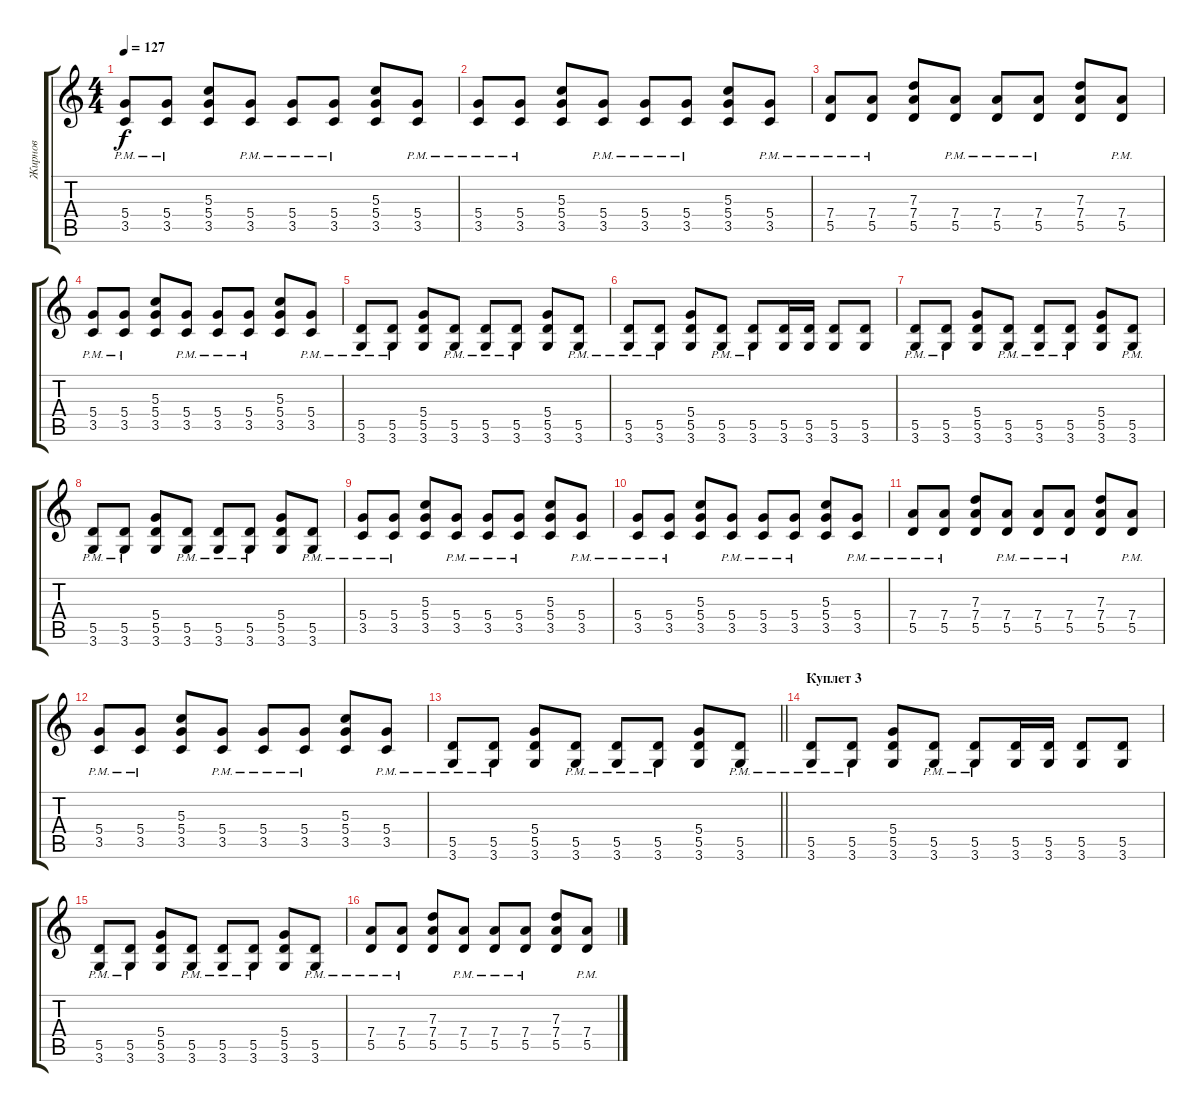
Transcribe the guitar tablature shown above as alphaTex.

\track ("Жирнов" "Жирнов") {instrument electricguitarclean}
\staff {score tabs}
\tuning (E4 B3 G3 D3 A2 E2) {hide}
\ts (4 4)
\tempo 127
\clef g2
\ks c
(5.4{pm} 3.5{pm}).8{dy f} (5.4{pm} 3.5{pm}).8 (5.3 5.4 3.5).8 (5.4{pm} 3.5{pm}).8 (5.4{pm} 3.5{pm}).8 (5.4{pm} 3.5{pm}).8 (5.3 5.4 3.5).8 (5.4{pm} 3.5{pm}).8 |
(5.4{pm} 3.5{pm}).8 (5.4{pm} 3.5{pm}).8 (5.3 5.4 3.5).8 (5.4{pm} 3.5{pm}).8 (5.4{pm} 3.5{pm}).8 (5.4{pm} 3.5{pm}).8 (5.3 5.4 3.5).8 (5.4{pm} 3.5{pm}).8 |
(7.4{pm} 5.5{pm}).8 (7.4{pm} 5.5{pm}).8 (7.3 7.4 5.5).8 (7.4{pm} 5.5{pm}).8 (7.4{pm} 5.5{pm}).8 (7.4{pm} 5.5{pm}).8 (7.3 7.4 5.5).8 (7.4{pm} 5.5{pm}).8 |
(5.4{pm} 3.5{pm}).8 (5.4{pm} 3.5{pm}).8 (5.3 5.4 3.5).8 (5.4{pm} 3.5{pm}).8 (5.4{pm} 3.5{pm}).8 (5.4{pm} 3.5{pm}).8 (5.3 5.4 3.5).8 (5.4{pm} 3.5{pm}).8 |
(5.5{pm} 3.6{pm}).8 (5.5{pm} 3.6{pm}).8 (5.4 5.5 3.6).8 (5.5{pm} 3.6{pm}).8 (5.5{pm} 3.6{pm}).8 (5.5{pm} 3.6{pm}).8 (5.4 5.5 3.6).8 (5.5{pm} 3.6{pm}).8 |
(5.5{pm} 3.6{pm}).8 (5.5{pm} 3.6{pm}).8 (5.4 5.5 3.6).8 (5.5{pm} 3.6{pm}).8 (5.5{pm} 3.6{pm}).8 (5.5 3.6).16 (5.5 3.6).16 (5.5 3.6).8 (5.5 3.6).8 |
(5.5{pm} 3.6{pm}).8 (5.5{pm} 3.6{pm}).8 (5.4 5.5 3.6).8 (5.5{pm} 3.6{pm}).8 (5.5{pm} 3.6{pm}).8 (5.5{pm} 3.6{pm}).8 (5.4 5.5 3.6).8 (5.5{pm} 3.6{pm}).8 |
(5.5{pm} 3.6{pm}).8 (5.5{pm} 3.6{pm}).8 (5.4 5.5 3.6).8 (5.5{pm} 3.6{pm}).8 (5.5{pm} 3.6{pm}).8 (5.5{pm} 3.6{pm}).8 (5.4 5.5 3.6).8 (5.5{pm} 3.6{pm}).8 |
(5.4{pm} 3.5{pm}).8 (5.4{pm} 3.5{pm}).8 (5.3 5.4 3.5).8 (5.4{pm} 3.5{pm}).8 (5.4{pm} 3.5{pm}).8 (5.4{pm} 3.5{pm}).8 (5.3 5.4 3.5).8 (5.4{pm} 3.5{pm}).8 |
(5.4{pm} 3.5{pm}).8 (5.4{pm} 3.5{pm}).8 (5.3 5.4 3.5).8 (5.4{pm} 3.5{pm}).8 (5.4{pm} 3.5{pm}).8 (5.4{pm} 3.5{pm}).8 (5.3 5.4 3.5).8 (5.4{pm} 3.5{pm}).8 |
(7.4{pm} 5.5{pm}).8 (7.4{pm} 5.5{pm}).8 (7.3 7.4 5.5).8 (7.4{pm} 5.5{pm}).8 (7.4{pm} 5.5{pm}).8 (7.4{pm} 5.5{pm}).8 (7.3 7.4 5.5).8 (7.4{pm} 5.5{pm}).8 |
(5.4{pm} 3.5{pm}).8 (5.4{pm} 3.5{pm}).8 (5.3 5.4 3.5).8 (5.4{pm} 3.5{pm}).8 (5.4{pm} 3.5{pm}).8 (5.4{pm} 3.5{pm}).8 (5.3 5.4 3.5).8 (5.4{pm} 3.5{pm}).8 |
\barLineRight lightlight
(5.5{pm} 3.6{pm}).8 (5.5{pm} 3.6{pm}).8 (5.4 5.5 3.6).8 (5.5{pm} 3.6{pm}).8 (5.5{pm} 3.6{pm}).8 (5.5{pm} 3.6{pm}).8 (5.4 5.5 3.6).8 (5.5{pm} 3.6{pm}).8 |
\section ("" "Куплет 3")
(5.5{pm} 3.6{pm}).8 (5.5{pm} 3.6{pm}).8 (5.4 5.5 3.6).8 (5.5{pm} 3.6{pm}).8 (5.5{pm} 3.6{pm}).8 (5.5 3.6).16 (5.5 3.6).16 (5.5 3.6).8 (5.5 3.6).8 |
(5.5{pm} 3.6{pm}).8 (5.5{pm} 3.6{pm}).8 (5.4 5.5 3.6).8 (5.5{pm} 3.6{pm}).8 (5.5{pm} 3.6{pm}).8 (5.5{pm} 3.6{pm}).8 (5.4 5.5 3.6).8 (5.5{pm} 3.6{pm}).8 |
(7.4{pm} 5.5{pm}).8 (7.4{pm} 5.5{pm}).8 (7.3 7.4 5.5).8 (7.4{pm} 5.5{pm}).8 (7.4{pm} 5.5{pm}).8 (7.4{pm} 5.5{pm}).8 (7.3 7.4 5.5).8 (7.4{pm} 5.5{pm}).8
